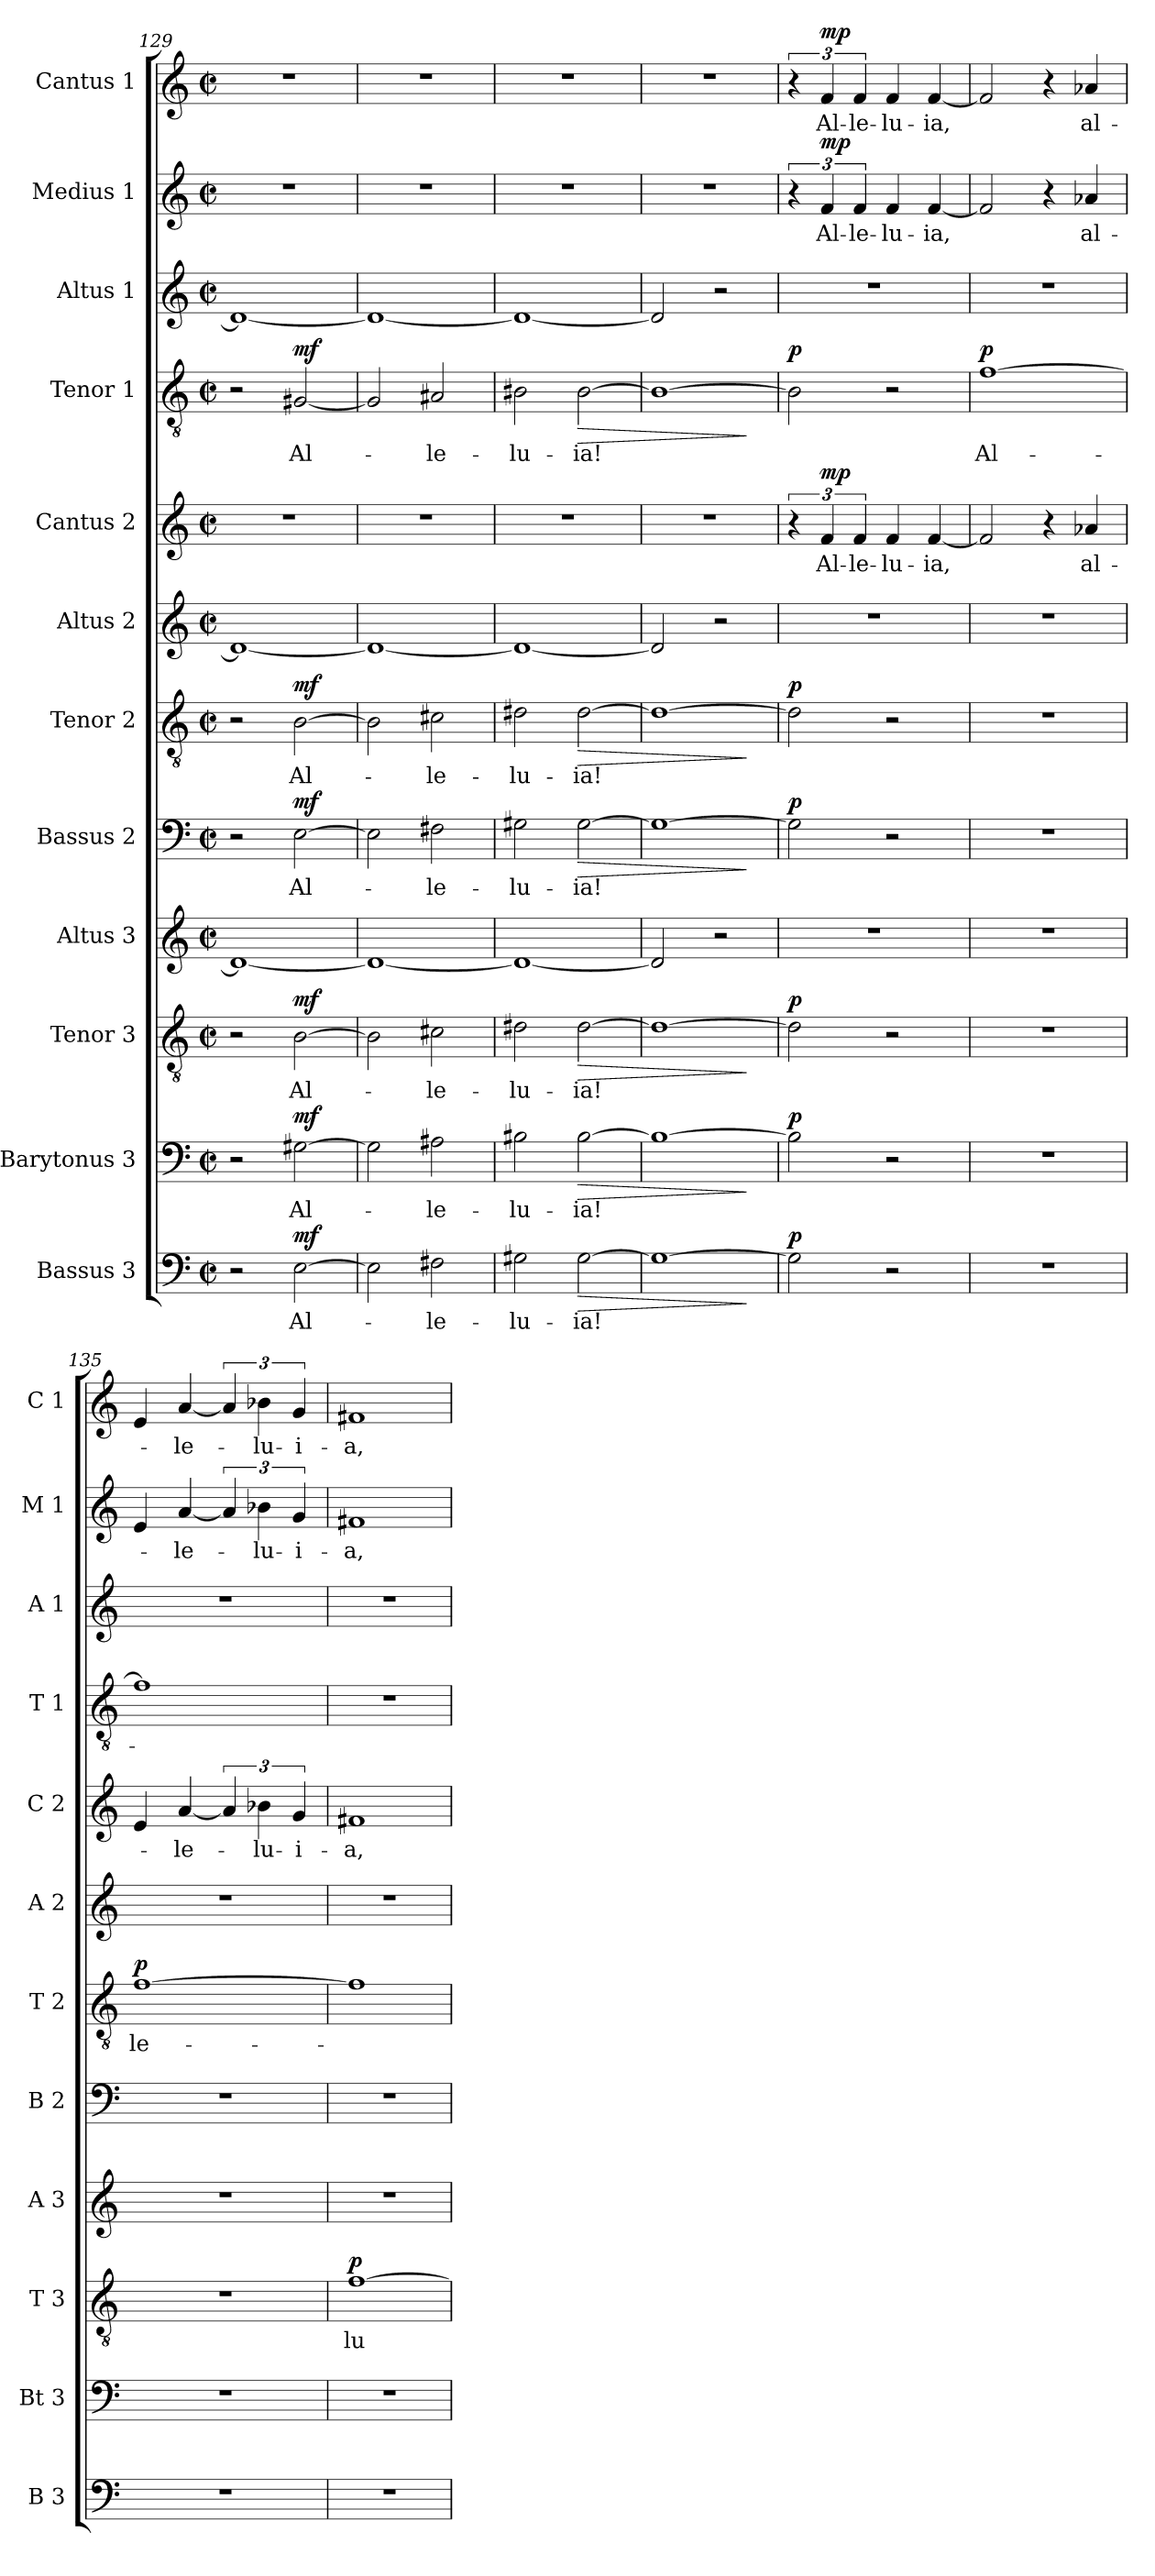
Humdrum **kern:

**kern	**text	**dynam	**kern	**text	**dynam	**kern	**text	**dynam	**kern	**text	**kern	**text	**dynam	**kern	**text	**dynam	**kern	**text	**kern	**text	**dynam	**kern	**text	**dynam	**kern	**text	**kern	**text	**dynam	**kern	**text	**dynam
*part12	*part12	*part12	*part11	*part11	*part11	*part10	*part10	*part10	*part9	*part9	*part8	*part8	*part8	*part7	*part7	*part7	*part6	*part6	*part5	*part5	*part5	*part4	*part4	*part4	*part3	*part3	*part2	*part2	*part2	*part1	*part1	*part1
*staff12	*staff12	*staff12	*staff11	*staff11	*staff11	*staff10	*staff10	*staff10	*staff9	*staff9	*staff8	*staff8	*staff8	*staff7	*staff7	*staff7	*staff6	*staff6	*staff5	*staff5	*staff5	*staff4	*staff4	*staff4	*staff3	*staff3	*staff2	*staff2	*staff2	*staff1	*staff1	*staff1
*I"Bassus 3	*	*	*I"Barytonus 3	*	*	*I"Tenor 3	*	*	*I"Altus 3	*	*I"Bassus 2	*	*	*I"Tenor 2	*	*	*I"Altus 2	*	*I"Cantus 2	*	*	*I"Tenor 1	*	*	*I"Altus 1	*	*I"Medius 1	*	*	*I"Cantus 1	*	*
*I'B 3	*	*	*I'Bt 3	*	*	*I'T 3	*	*	*I'A 3	*	*I'B 2	*	*	*I'T 2	*	*	*I'A 2	*	*I'C 2	*	*	*I'T 1	*	*	*I'A 1	*	*I'M 1	*	*	*I'C 1	*	*
*clefF4	*	*	*clefF4	*	*	*clefGv2	*	*	*clefG2	*	*clefF4	*	*	*clefGv2	*	*	*clefG2	*	*clefG2	*	*	*clefGv2	*	*	*clefG2	*	*clefG2	*	*	*clefG2	*	*
*k[]	*	*	*k[]	*	*	*k[]	*	*	*k[]	*	*k[]	*	*	*k[]	*	*	*k[]	*	*k[]	*	*	*k[]	*	*	*k[]	*	*k[]	*	*	*k[]	*	*
*C:	*	*	*C:	*	*	*C:	*	*	*C:	*	*C:	*	*	*C:	*	*	*C:	*	*C:	*	*	*C:	*	*	*C:	*	*C:	*	*	*C:	*	*
*M2/2	*	*	*M2/2	*	*	*M2/2	*	*	*M2/2	*	*M2/2	*	*	*M2/2	*	*	*M2/2	*	*M2/2	*	*	*M2/2	*	*	*M2/2	*	*M2/2	*	*	*M2/2	*	*
*met(c|)	*	*	*met(c|)	*	*	*met(c|)	*	*	*met(c|)	*	*met(c|)	*	*	*met(c|)	*	*	*met(c|)	*	*met(c|)	*	*	*met(c|)	*	*	*met(c|)	*	*met(c|)	*	*	*met(c|)	*	*
=129	=129	=129	=129	=129	=129	=129	=129	=129	=129	=129	=129	=129	=129	=129	=129	=129	=129	=129	=129	=129	=129	=129	=129	=129	=129	=129	=129	=129	=129	=129	=129	=129
2r	.	.	2r	.	.	2r	.	.	1d#_	.	2r	.	.	2r	.	.	1d#_	.	1r	.	.	2r	.	.	1d#_	.	1r	.	.	1r	.	.
!	!LO:LY:b	!LO:DY:a	!	!LO:LY:b	!LO:DY:a	!	!LO:LY:b	!LO:DY:a	!	!	!	!LO:LY:b	!LO:DY:a	!	!LO:LY:b	!LO:DY:a	!	!	!	!	!	!	!LO:LY:b	!LO:DY:a	!	!	!	!	!	!	!	!
[2E\	-Al-	mf	[2G#X\	-Al-	mf	[2B\	Al-	mf	.	.	[2E\	-Al-	mf	[2B\	-Al-	mf	.	.	.	.	.	[2G#X/	-Al-	mf	.	.	.	.	.	.	.	.
=130	=130	=130	=130	=130	=130	=130	=130	=130	=130	=130	=130	=130	=130	=130	=130	=130	=130	=130	=130	=130	=130	=130	=130	=130	=130	=130	=130	=130	=130	=130	=130	=130
2E\]	.	.	2G#\]	.	.	2B\]	.	.	1d#_	.	2E\]	.	.	2B\]	.	.	1d#_	.	1r	.	.	2G#/]	.	.	1d#_	.	1r	.	.	1r	.	.
!	!LO:LY:b	!	!	!LO:LY:b	!	!	!LO:LY:b	!	!	!	!	!LO:LY:b	!	!	!LO:LY:b	!	!	!	!	!	!	!	!LO:LY:b	!	!	!	!	!	!	!	!	!
2F#X\	-le-	.	2A#X\	-le-	.	2c#X\	-le-	.	.	.	2F#X\	-le-	.	2c#X\	-le-	.	.	.	.	.	.	2A#X/	-le-	.	.	.	.	.	.	.	.	.
=131	=131	=131	=131	=131	=131	=131	=131	=131	=131	=131	=131	=131	=131	=131	=131	=131	=131	=131	=131	=131	=131	=131	=131	=131	=131	=131	=131	=131	=131	=131	=131	=131
!	!LO:LY:b	!	!	!LO:LY:b	!	!	!LO:LY:b	!	!	!	!	!LO:LY:b	!	!	!LO:LY:b	!	!	!	!	!	!	!	!LO:LY:b	!	!	!	!	!	!	!	!	!
2G#X\	-lu-	.	2B#X\	-lu-	.	2d#X\	-lu-	.	1d#_	.	2G#X\	-lu-	.	2d#X\	-lu-	.	1d#_	.	1r	.	.	2B#X\	-lu-	.	1d#_	.	1r	.	.	1r	.	.
!	!LO:LY:b	!LO:HP:b	!	!LO:LY:b	!LO:HP:b	!	!LO:LY:b	!LO:HP:b	!	!	!	!LO:LY:b	!LO:HP:b	!	!LO:LY:b	!LO:HP:b	!	!	!	!	!	!	!LO:LY:b	!LO:HP:b	!	!	!	!	!	!	!	!
[2G#\	-ia!	>	[2B#\	-ia!	>	[2d#\	-ia!	>	.	.	[2G#\	-ia!	>	[2d#\	-ia!	>	.	.	.	.	.	[2B#\	-ia!	>	.	.	.	.	.	.	.	.
=132	=132	=132	=132	=132	=132	=132	=132	=132	=132	=132	=132	=132	=132	=132	=132	=132	=132	=132	=132	=132	=132	=132	=132	=132	=132	=132	=132	=132	=132	=132	=132	=132
1G#_	.	.	1B#_	.	.	1d#_	.	.	2d#/]	.	1G#_	.	.	1d#_	.	.	2d#/]	.	1r	.	.	1B#_	.	.	2d#/]	.	1r	.	.	1r	.	.
.	.	.	.	.	.	.	.	.	2r	.	.	.	.	.	.	.	2r	.	.	.	.	.	.	.	2r	.	.	.	.	.	.	.
.	.	]	.	.	]	.	.	]	.	.	.	.	]	.	.	]	.	.	.	.	.	.	.	]	.	.	.	.	.	.	.	.
!!LO:PB:g=z
=133	=133	=133	=133	=133	=133	=133	=133	=133	=133	=133	=133	=133	=133	=133	=133	=133	=133	=133	=133	=133	=133	=133	=133	=133	=133	=133	=133	=133	=133	=133	=133	=133
!!LO:REH:place=s1:a:B:fs=9.6:t=J
!	!	!LO:DY:a	!	!	!LO:DY:a	!	!	!LO:DY:a	!	!	!	!	!LO:DY:a	!	!	!LO:DY:a	!	!	!	!	!	!	!	!LO:DY:a	!	!	!	!	!	!	!	!
2G#\]	.	p	2B#\]	.	p	2d#\]	.	p	1r	.	2G#\]	.	p	2d#\]	.	p	1r	.	6r	.	.	2B#\]	.	p	1r	.	6r	.	.	6r	.	.
!	!	!	!	!	!	!	!	!	!	!	!	!	!	!	!	!	!	!	!	!LO:LY:b	!LO:DY:a	!	!	!	!	!	!	!LO:LY:b	!LO:DY:a	!	!LO:LY:b	!LO:DY:a
.	.	.	.	.	.	.	.	.	.	.	.	.	.	.	.	.	.	.	6f/	-Al-	mp	.	.	.	.	.	6f/	-Al-	mp	6f/	Al-	mp
!	!	!	!	!	!	!	!	!	!	!	!	!	!	!	!	!	!	!	!	!LO:LY:b	!	!	!	!	!	!	!	!LO:LY:b	!	!	!LO:LY:b	!
.	.	.	.	.	.	.	.	.	.	.	.	.	.	.	.	.	.	.	6f/	-le-	.	.	.	.	.	.	6f/	-le-	.	6f/	-le-	.
!	!	!	!	!	!	!	!	!	!	!	!	!	!	!	!	!	!	!	!	!LO:LY:b	!	!	!	!	!	!	!	!LO:LY:b	!	!	!LO:LY:b	!
2r	.	.	2r	.	.	2r	.	.	.	.	2r	.	.	2r	.	.	.	.	4f/	-lu-	.	2r	.	.	.	.	4f/	-lu-	.	4f/	-lu-	.
!	!	!	!	!	!	!	!	!	!	!	!	!	!	!	!	!	!	!	!	!LO:LY:b	!	!	!	!	!	!	!	!LO:LY:b	!	!	!LO:LY:b	!
.	.	.	.	.	.	.	.	.	.	.	.	.	.	.	.	.	.	.	[4f/	-ia,	.	.	.	.	.	.	[4f/	-ia,	.	[4f/	-ia,	.
=134	=134	=134	=134	=134	=134	=134	=134	=134	=134	=134	=134	=134	=134	=134	=134	=134	=134	=134	=134	=134	=134	=134	=134	=134	=134	=134	=134	=134	=134	=134	=134	=134
!	!	!	!	!	!	!	!	!	!	!	!	!	!	!	!	!	!	!	!	!	!	!	!LO:LY:b	!LO:DY:a	!	!	!	!	!	!	!	!
1r	.	.	1r	.	.	1r	.	.	1r	.	1r	.	.	1r	.	.	1r	.	2f/]	.	.	[1f	Al-	p	1r	.	2f/]	.	.	2f/]	.	.
.	.	.	.	.	.	.	.	.	.	.	.	.	.	.	.	.	.	.	4r	.	.	.	.	.	.	.	4r	.	.	4r	.	.
!	!	!	!	!	!	!	!	!	!	!	!	!	!	!	!	!	!	!	!	!LO:LY:b	!	!	!	!	!	!	!	!LO:LY:b	!	!	!LO:LY:b	!
.	.	.	.	.	.	.	.	.	.	.	.	.	.	.	.	.	.	.	4a-X/	al-	.	.	.	.	.	.	4a-X/	al-	.	4a-X/	al-	.
=135	=135	=135	=135	=135	=135	=135	=135	=135	=135	=135	=135	=135	=135	=135	=135	=135	=135	=135	=135	=135	=135	=135	=135	=135	=135	=135	=135	=135	=135	=135	=135	=135
!	!	!	!	!	!	!	!	!	!	!	!	!	!	!	!LO:LY:b	!LO:DY:a	!	!	!	!	!	!	!	!	!	!	!	!	!	!	!	!
1r	.	.	1r	.	.	1r	.	.	1r	.	1r	.	.	[1f	le-	p	1r	.	4e/	.	.	1f]	.	.	1r	.	4e/	.	.	4e/	.	.
!	!	!	!	!	!	!	!	!	!	!	!	!	!	!	!	!	!	!	!	!LO:LY:b	!	!	!	!	!	!	!	!LO:LY:b	!	!	!LO:LY:b	!
.	.	.	.	.	.	.	.	.	.	.	.	.	.	.	.	.	.	.	[4a/	-le-	.	.	.	.	.	.	[4a/	-le-	.	[4a/	-le-	.
.	.	.	.	.	.	.	.	.	.	.	.	.	.	.	.	.	.	.	6a/]	.	.	.	.	.	.	.	6a/]	.	.	6a/]	.	.
!	!	!	!	!	!	!	!	!	!	!	!	!	!	!	!	!	!	!	!	!LO:LY:b	!	!	!	!	!	!	!	!LO:LY:b	!	!	!LO:LY:b	!
.	.	.	.	.	.	.	.	.	.	.	.	.	.	.	.	.	.	.	6b-X\	-lu-	.	.	.	.	.	.	6b-X\	-lu-	.	6b-X\	-lu-	.
!	!	!	!	!	!	!	!	!	!	!	!	!	!	!	!	!	!	!	!	!LO:LY:b	!	!	!	!	!	!	!	!LO:LY:b	!	!	!LO:LY:b	!
.	.	.	.	.	.	.	.	.	.	.	.	.	.	.	.	.	.	.	6g/	-i-	.	.	.	.	.	.	6g/	-i-	.	6g/	-i-	.
=136	=136	=136	=136	=136	=136	=136	=136	=136	=136	=136	=136	=136	=136	=136	=136	=136	=136	=136	=136	=136	=136	=136	=136	=136	=136	=136	=136	=136	=136	=136	=136	=136
!	!	!	!	!	!	!	!LO:LY:b	!LO:DY:a	!	!	!	!	!	!	!	!	!	!	!	!LO:LY:b	!	!	!	!	!	!	!	!LO:LY:b	!	!	!LO:LY:b	!
1r	.	.	1r	.	.	[1f	lu-	p	1r	.	1r	.	.	1f]	.	.	1r	.	1f#X	-a,	.	1r	.	.	1r	.	1f#X	-a,	.	1f#X	-a,	.
=	=	=	=	=	=	=	=	=	=	=	=	=	=	=	=	=	=	=	=	=	=	=	=	=	=	=	=	=	=	=	=	=
*-	*-	*-	*-	*-	*-	*-	*-	*-	*-	*-	*-	*-	*-	*-	*-	*-	*-	*-	*-	*-	*-	*-	*-	*-	*-	*-	*-	*-	*-	*-	*-	*-
